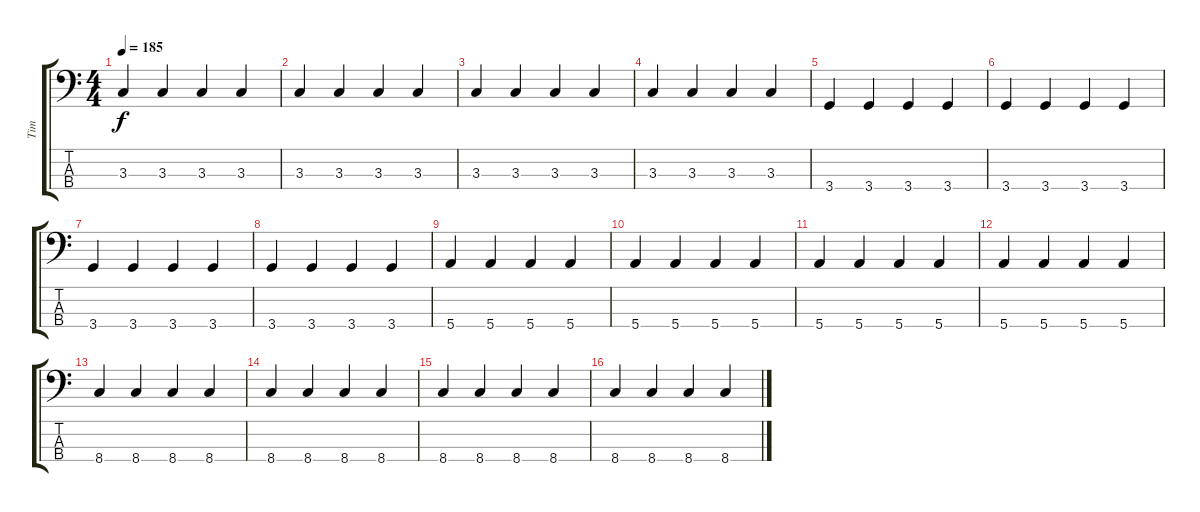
\track ("Tim" "Tim") {instrument electricbasspick}
\staff {score tabs}
\tuning (G2 D2 A1 E1) {hide}
\ts (4 4)
\tempo 185
\clef f4
\ks c
3.3.4{dy f} 3.3.4 3.3.4 3.3.4 |
3.3.4 3.3.4 3.3.4 3.3.4 |
3.3.4 3.3.4 3.3.4 3.3.4 |
3.3.4 3.3.4 3.3.4 3.3.4 |
3.4.4 3.4.4 3.4.4 3.4.4 |
3.4.4 3.4.4 3.4.4 3.4.4 |
3.4.4 3.4.4 3.4.4 3.4.4 |
3.4.4 3.4.4 3.4.4 3.4.4 |
5.4.4 5.4.4 5.4.4 5.4.4 |
5.4.4 5.4.4 5.4.4 5.4.4 |
5.4.4 5.4.4 5.4.4 5.4.4 |
5.4.4 5.4.4 5.4.4 5.4.4 |
8.4.4 8.4.4 8.4.4 8.4.4 |
8.4.4 8.4.4 8.4.4 8.4.4 |
8.4.4 8.4.4 8.4.4 8.4.4 |
8.4.4 8.4.4 8.4.4 8.4.4
